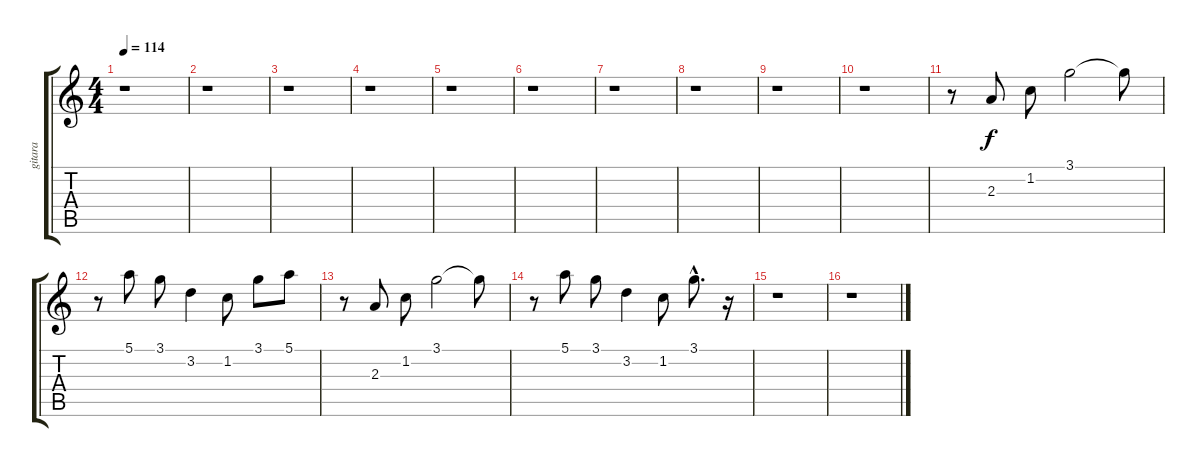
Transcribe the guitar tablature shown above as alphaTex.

\track ("gitara" "gitara") {instrument electricguitarmuted}
\staff {score tabs}
\tuning (E4 B3 G3 D3 A2 E2) {hide}
\ts (4 4)
\tempo 114
\clef g2
\ks c
r.1{dy f instrument electricguitarmuted} |
r.1 |
r.1 |
r.1 |
r.1 |
r.1 |
r.1 |
r.1 |
r.1 |
r.1 |
r.8 2.3.8 1.2.8 3.1.2 3.1{t}.8 |
r.8 5.1.8 3.1.8 3.2.4 1.2.8 3.1.8 5.1.8 |
r.8 2.3.8 1.2.8 3.1.2 3.1{t}.8 |
r.8 5.1.8 3.1.8 3.2.4 1.2.8 3.1{hac}.8{d} r.16 |
r.1 |
r.1
